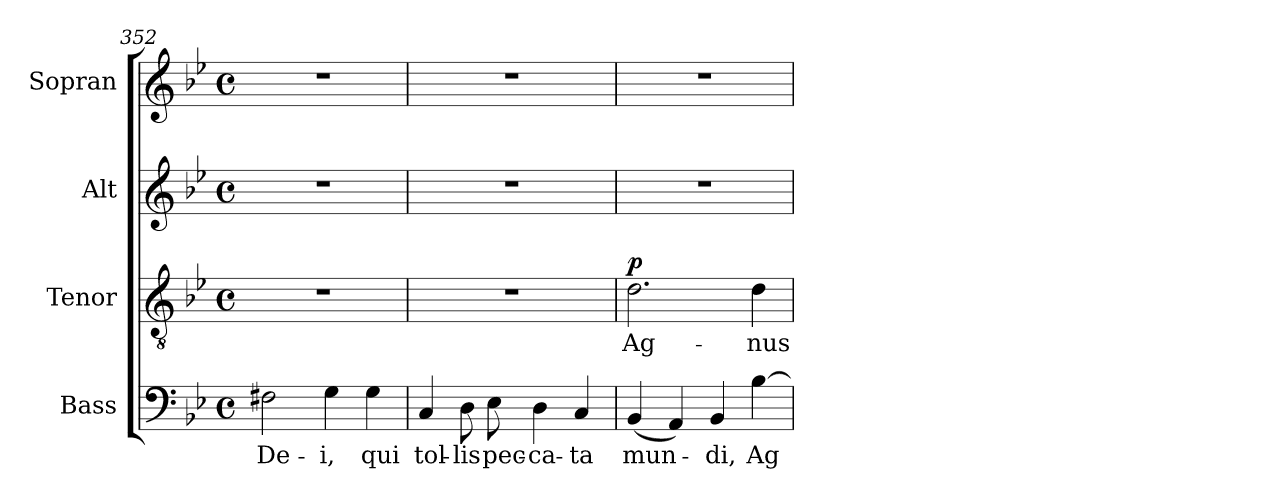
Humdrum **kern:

**kern	**text	**kern	**text	**dynam	**kern	**kern
*part4	*part4	*part3	*part3	*part3	*part2	*part1
*staff4	*staff4	*staff3	*staff3	*staff3	*staff2	*staff1
*I"Bass	*	*I"Tenor	*	*	*I"Alt	*I"Sopran
*I'B.	*	*I'T.	*	*	*I'A.	*I'S.
*clefF4	*	*clefGv2	*	*	*clefG2	*clefG2
*k[b-e-]	*	*k[b-e-]	*	*	*k[b-e-]	*k[b-e-]
*B-:	*	*B-:	*	*	*B-:	*B-:
*M4/4	*	*M4/4	*	*	*M4/4	*M4/4
*met(c)	*	*met(c)	*	*	*met(c)	*met(c)
=352	=352	=352	=352	=352	=352	=352
!	!LO:LY:b	!	!	!	!	!
2F#X\	De-	1r	.	.	1r	1r
!	!LO:LY:b	!	!	!	!	!
4G\	-i,	.	.	.	.	.
!	!LO:LY:b	!	!	!	!	!
4G\	qui	.	.	.	.	.
=353	=353	=353	=353	=353	=353	=353
!	!LO:LY:b	!	!	!	!	!
4C/	tol-	1r	.	.	1r	1r
!	!LO:LY:b	!	!	!	!	!
8D\	-lis	.	.	.	.	.
!	!LO:LY:b	!	!	!	!	!
8E-\	pec-	.	.	.	.	.
!	!LO:LY:b	!	!	!	!	!
4D\	-ca-	.	.	.	.	.
!	!LO:LY:b	!	!	!	!	!
4C/	-ta	.	.	.	.	.
=354	=354	=354	=354	=354	=354	=354
!	!LO:LY:b	!	!LO:LY:b	!LO:DY:a	!	!
(<4BB-/	mun-	2.d\	Ag-	p	1r	1r
4AA/)	.	.	.	.	.	.
!	!LO:LY:b	!	!	!	!	!
4BB-/	-di,	.	.	.	.	.
!	!LO:LY:b	!	!LO:LY:b	!	!	!
[4B-\	Ag-	4d\	-nus	.	.	.
=	=	=	=	=	=	=
*-	*-	*-	*-	*-	*-	*-
